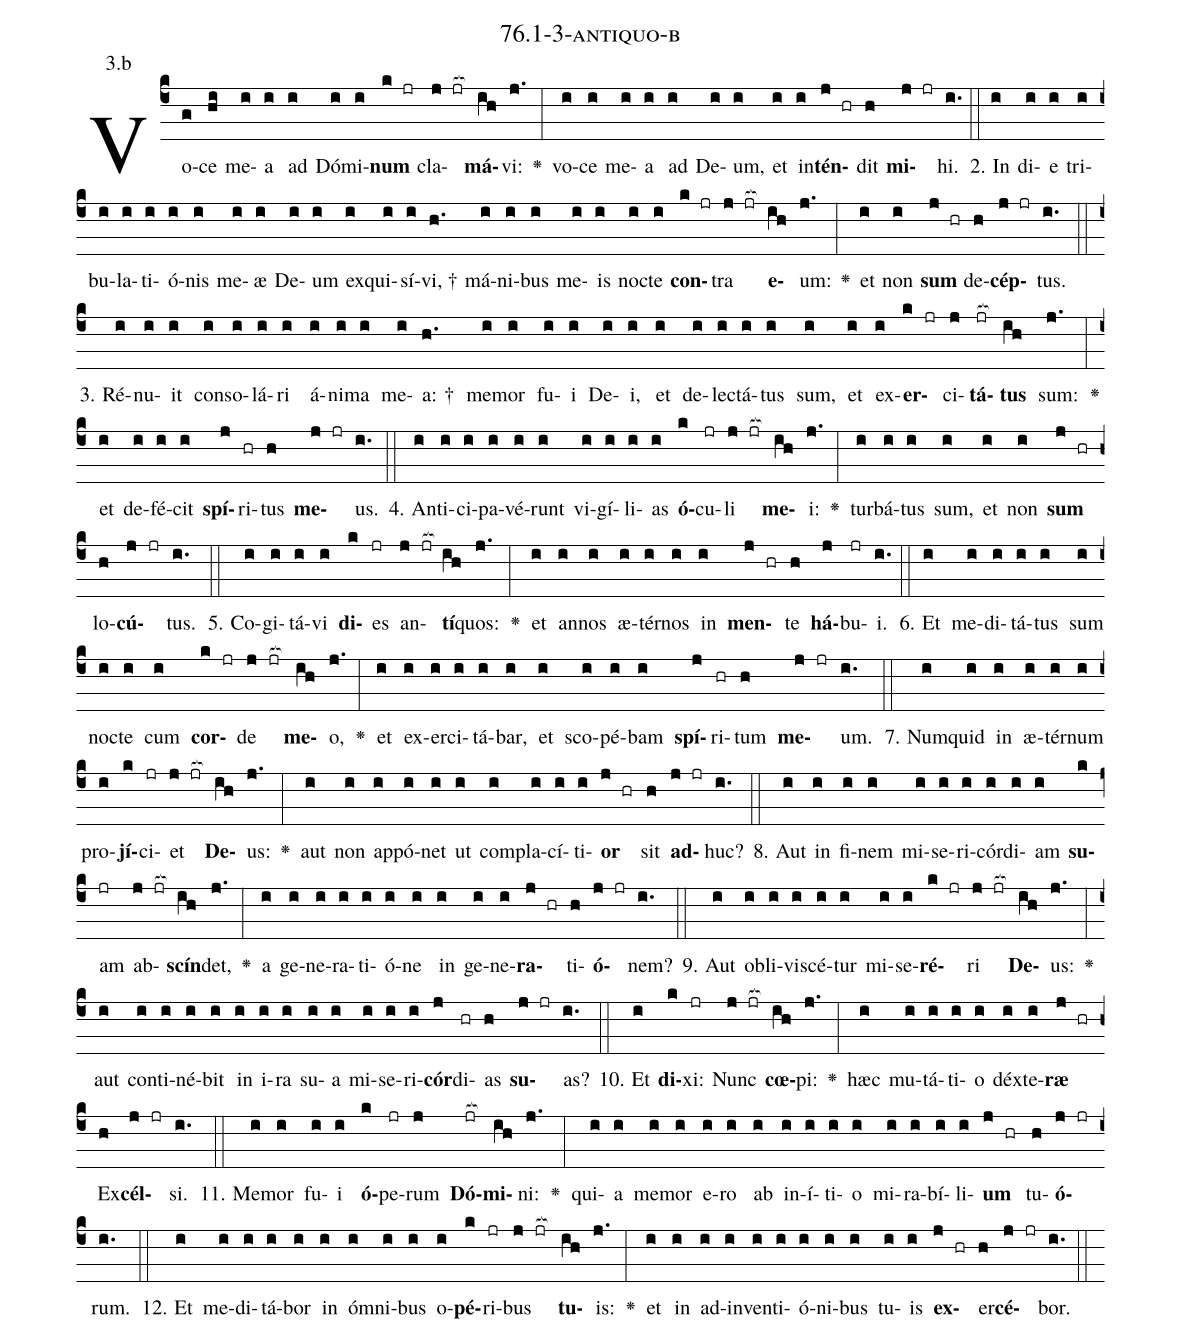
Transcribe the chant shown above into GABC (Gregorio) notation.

name: 76.1-3-antiquo-b;
annotation: 3.b;
%%
(c4)Vo(g)ce(hi) me(i)a(i) ad(i) Dó(i)mi(i)<b>num</b>(k jr) cla(j jr[ocb:1{])<b>má</b>(ih[ocb:0}])vi:(j.) <v>\greheightstar</v>(:) vo(i)ce(i) me(i)a(i) ad(i) De(i)um,(i) et(i) in(i)<b>tén</b>(j hr)dit(h) <b>mi</b>(j jr)hi.(i.) (::)
2. In(i) di(i)e(i) tri(i)bu(i)la(i)ti(i)ó(i)nis(i) me(i)æ(i) De(i)um(i) ex(i)qui(i)sí(i)vi, †(h.) má(i)ni(i)bus(i) me(i)is(i) noc(i)te(i) <b>con</b>(k jr)tra(j jr[ocb:1{]) <b>e</b>(ih[ocb:0}])um:(j.) <v>\greheightstar</v>(:) et(i) non(i) <b>sum</b>(j hr) de(h)<b>cép</b>(j jr)tus.(i.) (::)
3. Ré(i)nu(i)it(i) con(i)so(i)lá(i)ri(i) á(i)ni(i)ma(i) me(i)a: †(h.) me(i)mor(i) fu(i)i(i) De(i)i,(i) et(i) de(i)lec(i)tá(i)tus(i) sum,(i) et(i) ex(i)<b>er</b>(k jr)ci(j)<b>tá</b>(jr[ocb:1{])<b>tus</b>(ih[ocb:0}]) sum:(j.) <v>\greheightstar</v>(:) et(i) de(i)fé(i)cit(i) <b>spí</b>(j)ri(hr)tus(h) <b>me</b>(j jr)us.(i.) (::)
4. An(i)ti(i)ci(i)pa(i)vé(i)runt(i) vi(i)gí(i)li(i)as(i) <b>ó</b>(k)cu(jr)li(j jr[ocb:1{]) <b>me</b>(ih[ocb:0}])i:(j.) <v>\greheightstar</v>(:) tur(i)bá(i)tus(i) sum,(i) et(i) non(i) <b>sum</b>(j hr) lo(h)<b>cú</b>(j jr)tus.(i.) (::)
5. Co(i)gi(i)tá(i)vi(i) <b>di</b>(k)es(jr) an(j jr[ocb:1{])<b>tí</b>(ih[ocb:0}])quos:(j.) <v>\greheightstar</v>(:) et(i) an(i)nos(i) æ(i)tér(i)nos(i) in(i) <b>men</b>(j hr)te(h) <b>há</b>(j)bu(jr)i.(i.) (::)
6. Et(i) me(i)di(i)tá(i)tus(i) sum(i) noc(i)te(i) cum(i) <b>cor</b>(k jr)de(j jr[ocb:1{]) <b>me</b>(ih[ocb:0}])o,(j.) <v>\greheightstar</v>(:) et(i) ex(i)er(i)ci(i)tá(i)bar,(i) et(i) sco(i)pé(i)bam(i) <b>spí</b>(j)ri(hr)tum(h) <b>me</b>(j jr)um.(i.) (::)
7. Num(i)quid(i) in(i) æ(i)tér(i)num(i) pro(i)<b>jí</b>(k)ci(jr)et(j jr[ocb:1{]) <b>De</b>(ih[ocb:0}])us:(j.) <v>\greheightstar</v>(:) aut(i) non(i) ap(i)pó(i)net(i) ut(i) com(i)pla(i)cí(i)ti(i)<b>or</b>(j hr) sit(h) <b>ad</b>(j jr)huc?(i.) (::)
8. Aut(i) in(i) fi(i)nem(i) mi(i)se(i)ri(i)cór(i)di(i)am(i) <b>su</b>(k)am(jr) ab(j jr[ocb:1{])<b>scín</b>(ih[ocb:0}])det,(j.) <v>\greheightstar</v>(:) a(i) ge(i)ne(i)ra(i)ti(i)ó(i)ne(i) in(i) ge(i)ne(i)<b>ra</b>(j hr)ti(h)<b>ó</b>(j jr)nem?(i.) (::)
9. Aut(i) ob(i)li(i)vi(i)scé(i)tur(i) mi(i)se(i)<b>ré</b>(k jr)ri(j jr[ocb:1{]) <b>De</b>(ih[ocb:0}])us:(j.) <v>\greheightstar</v>(:) aut(i) con(i)ti(i)né(i)bit(i) in(i) i(i)ra(i) su(i)a(i) mi(i)se(i)ri(i)<b>cór</b>(j)di(hr)as(h) <b>su</b>(j jr)as?(i.) (::)
10. Et(i) <b>di</b>(k)xi:(jr) Nunc(j jr[ocb:1{]) <b>cœ</b>(ih[ocb:0}])pi:(j.) <v>\greheightstar</v>(:) hæc(i) mu(i)tá(i)ti(i)o(i) déx(i)te(i)<b>ræ</b>(j hr) Ex(h)<b>cél</b>(j jr)si.(i.) (::)
11. Me(i)mor(i) fu(i)i(i) <b>ó</b>(k)pe(jr)rum(j) <b>Dó</b>(jr[ocb:1{])<b>mi</b>(ih[ocb:0}])ni:(j.) <v>\greheightstar</v>(:) qui(i)a(i) me(i)mor(i) e(i)ro(i) ab(i) in(i)í(i)ti(i)o(i) mi(i)ra(i)bí(i)li(i)<b>um</b>(j hr) tu(h)<b>ó</b>(j jr)rum.(i.) (::)
12. Et(i) me(i)di(i)tá(i)bor(i) in(i) óm(i)ni(i)bus(i) o(i)<b>pé</b>(k)ri(jr)bus(j jr[ocb:1{]) <b>tu</b>(ih[ocb:0}])is:(j.) <v>\greheightstar</v>(:) et(i) in(i) ad(i)in(i)ven(i)ti(i)ó(i)ni(i)bus(i) tu(i)is(i) <b>ex</b>(j hr)er(h)<b>cé</b>(j jr)bor.(i.) (::)
